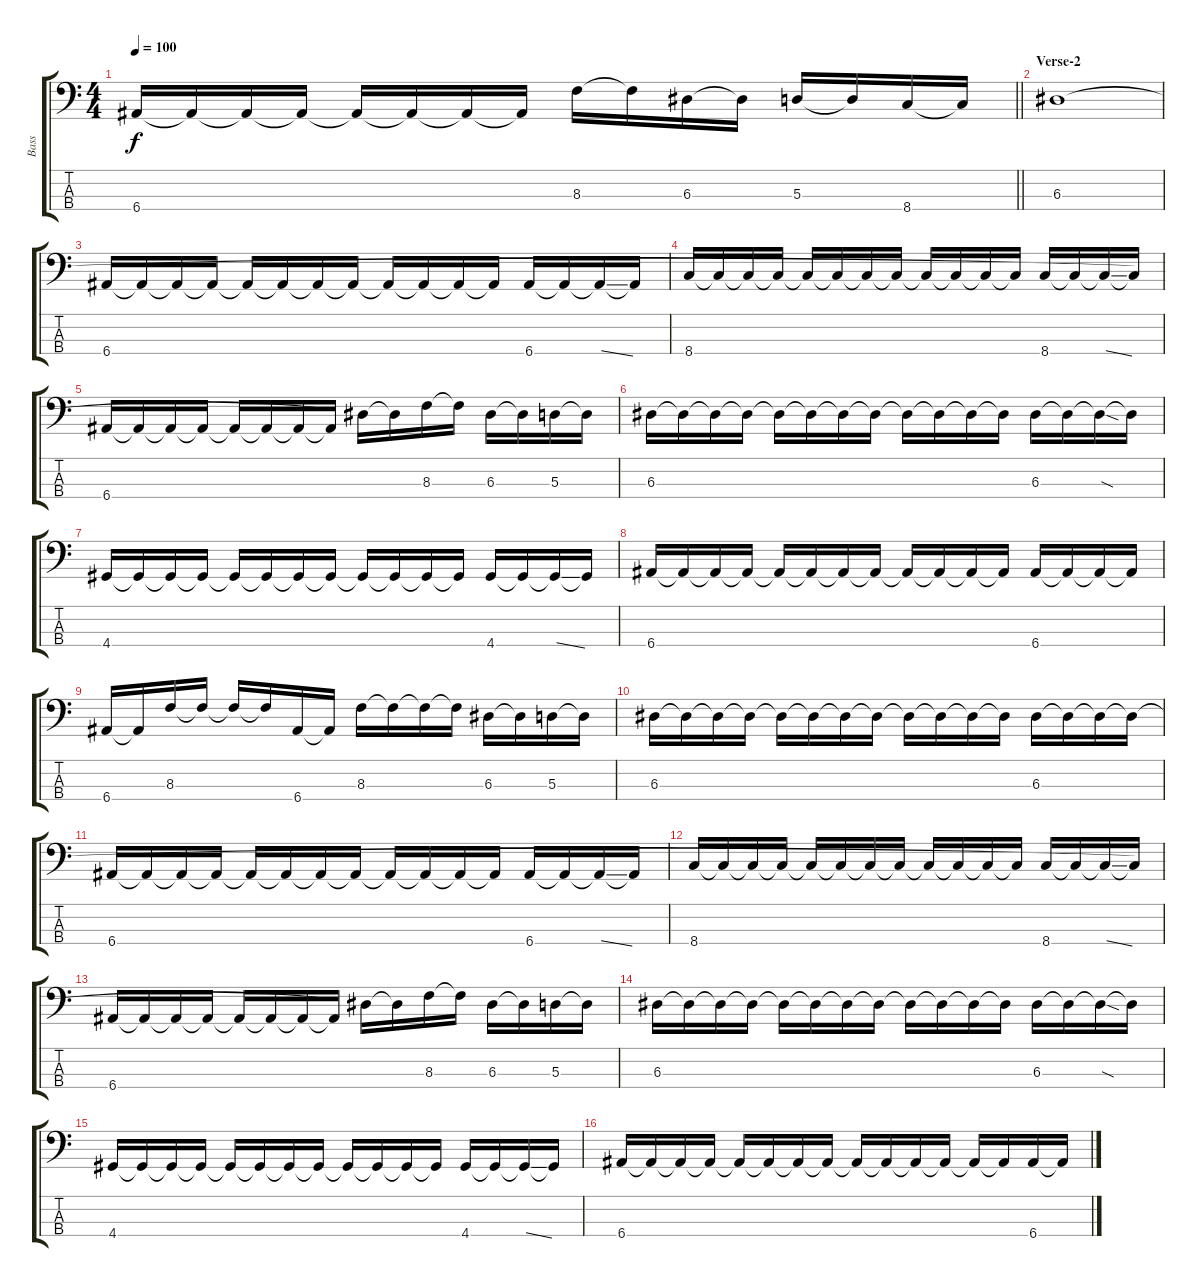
\track ("Bass" "Bass") {instrument electricbassfinger}
\staff {score tabs}
\tuning (G2 D2 A1 E1) {hide}
\ts (4 4)
\tempo 100
\clef f4
\barLineRight lightlight
\ks c
6.4.16{dy f} 6.4{t}.16 6.4{t}.16 6.4{t}.16 6.4{t}.16 6.4{t}.16 6.4{t}.16 6.4{t}.16 8.3.16 8.3{t}.16 6.3.16 6.3{t}.16 5.3.16 5.3{t}.16 8.4.16 8.4{t}.16 |
\section ("" "Verse-2")
6.3.1 |
6.4.16 6.4{t}.16 6.4{t}.16 6.4{t}.16 6.4{t}.16 6.4{t}.16 6.4{t}.16 6.4{t}.16 6.4{t}.16 6.4{t}.16 6.4{t}.16 6.4{t}.16 6.4.16 6.4{t}.16 6.4{ss t}.16 6.4{t}.16 |
8.4.16 8.4{t}.16 8.4{t}.16 8.4{t}.16 8.4{t}.16 8.4{t}.16 8.4{t}.16 8.4{t}.16 8.4{t}.16 8.4{t}.16 8.4{t}.16 8.4{t}.16 8.4.16 8.4{t}.16 8.4{ss t}.16 8.4{t}.16 |
6.4.16 6.4{t}.16 6.4{t}.16 6.4{t}.16 6.4{t}.16 6.4{t}.16 6.4{t}.16 6.4{t}.16 6.3{t}.16 6.3{t}.16 8.3.16 8.3{t}.16 6.3.16 6.3{t}.16 5.3.16 5.3{t}.16 |
6.3.16 6.3{t}.16 6.3{t}.16 6.3{t}.16 6.3{t}.16 6.3{t}.16 6.3{t}.16 6.3{t}.16 6.3{t}.16 6.3{t}.16 6.3{t}.16 6.3{t}.16 6.3.16 6.3{t}.16 6.3{sod t}.16 6.3{t}.16 |
4.4.16 4.4{t}.16 4.4{t}.16 4.4{t}.16 4.4{t}.16 4.4{t}.16 4.4{t}.16 4.4{t}.16 4.4{t}.16 4.4{t}.16 4.4{t}.16 4.4{t}.16 4.4.16 4.4{t}.16 4.4{ss t}.16 4.4{t}.16 |
6.4.16 6.4{t}.16 6.4{t}.16 6.4{t}.16 6.4{t}.16 6.4{t}.16 6.4{t}.16 6.4{t}.16 6.4{t}.16 6.4{t}.16 6.4{t}.16 6.4{t}.16 6.4.16 6.4{t}.16 6.4{t}.16 6.4{t}.16 |
6.4.16 6.4{t}.16 8.3.16 8.3{t}.16 8.3{t}.16 8.3{t}.16 6.4.16 6.4{t}.16 8.3.16 8.3{t}.16 8.3{t}.16 8.3{t}.16 6.3.16 6.3{t}.16 5.3.16 5.3{t}.16 |
6.3.16 6.3{t}.16 6.3{t}.16 6.3{t}.16 6.3{t}.16 6.3{t}.16 6.3{t}.16 6.3{t}.16 6.3{t}.16 6.3{t}.16 6.3{t}.16 6.3{t}.16 6.3.16 6.3{t}.16 6.3{t}.16 6.3{t}.16 |
6.4.16 6.4{t}.16 6.4{t}.16 6.4{t}.16 6.4{t}.16 6.4{t}.16 6.4{t}.16 6.4{t}.16 6.4{t}.16 6.4{t}.16 6.4{t}.16 6.4{t}.16 6.4.16 6.4{t}.16 6.4{ss t}.16 6.4{t}.16 |
8.4.16 8.4{t}.16 8.4{t}.16 8.4{t}.16 8.4{t}.16 8.4{t}.16 8.4{t}.16 8.4{t}.16 8.4{t}.16 8.4{t}.16 8.4{t}.16 8.4{t}.16 8.4.16 8.4{t}.16 8.4{ss t}.16 8.4{t}.16 |
6.4.16 6.4{t}.16 6.4{t}.16 6.4{t}.16 6.4{t}.16 6.4{t}.16 6.4{t}.16 6.4{t}.16 6.3{t}.16 6.3{t}.16 8.3.16 8.3{t}.16 6.3.16 6.3{t}.16 5.3.16 5.3{t}.16 |
6.3.16 6.3{t}.16 6.3{t}.16 6.3{t}.16 6.3{t}.16 6.3{t}.16 6.3{t}.16 6.3{t}.16 6.3{t}.16 6.3{t}.16 6.3{t}.16 6.3{t}.16 6.3.16 6.3{t}.16 6.3{sod t}.16 6.3{t}.16 |
4.4.16 4.4{t}.16 4.4{t}.16 4.4{t}.16 4.4{t}.16 4.4{t}.16 4.4{t}.16 4.4{t}.16 4.4{t}.16 4.4{t}.16 4.4{t}.16 4.4{t}.16 4.4.16 4.4{t}.16 4.4{ss t}.16 4.4{t}.16 |
6.4.16 6.4{t}.16 6.4{t}.16 6.4{t}.16 6.4{t}.16 6.4{t}.16 6.4{t}.16 6.4{t}.16 6.4{t}.16 6.4{t}.16 6.4{t}.16 6.4{t}.16 6.4{t}.16 6.4{t}.16 6.4.16 6.4{t}.16
